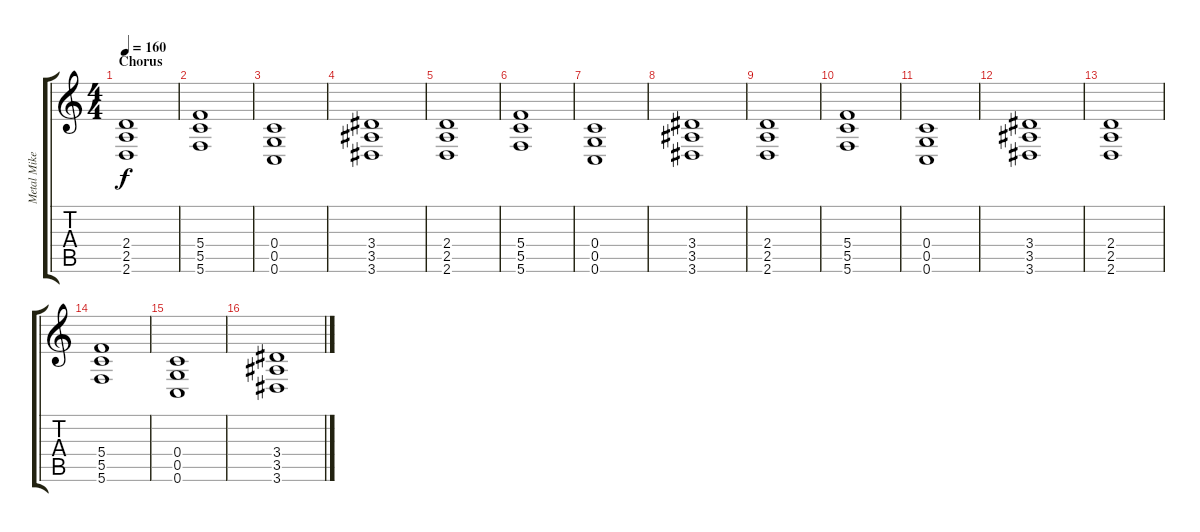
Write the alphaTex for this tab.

\track ("Metal Mike" "Metal Mike") {instrument distortionguitar}
\staff {score tabs}
\tuning (D4 A3 F3 C3 G2 C2) {hide}
\ts (4 4)
\section ("" "Chorus")
\tempo 160
\clef g2
\ks c
(2.4 2.5 2.6).1{dy f} |
(5.4 5.5 5.6).1 |
(0.4 0.5 0.6).1 |
(3.4 3.5 3.6).1 |
(2.4 2.5 2.6).1 |
(5.4 5.5 5.6).1 |
(0.4 0.5 0.6).1 |
(3.4 3.5 3.6).1 |
(2.4 2.5 2.6).1 |
(5.4 5.5 5.6).1 |
(0.4 0.5 0.6).1 |
(3.4 3.5 3.6).1 |
(2.4 2.5 2.6).1 |
(5.4 5.5 5.6).1 |
(0.4 0.5 0.6).1 |
(3.4 3.5 3.6).1
